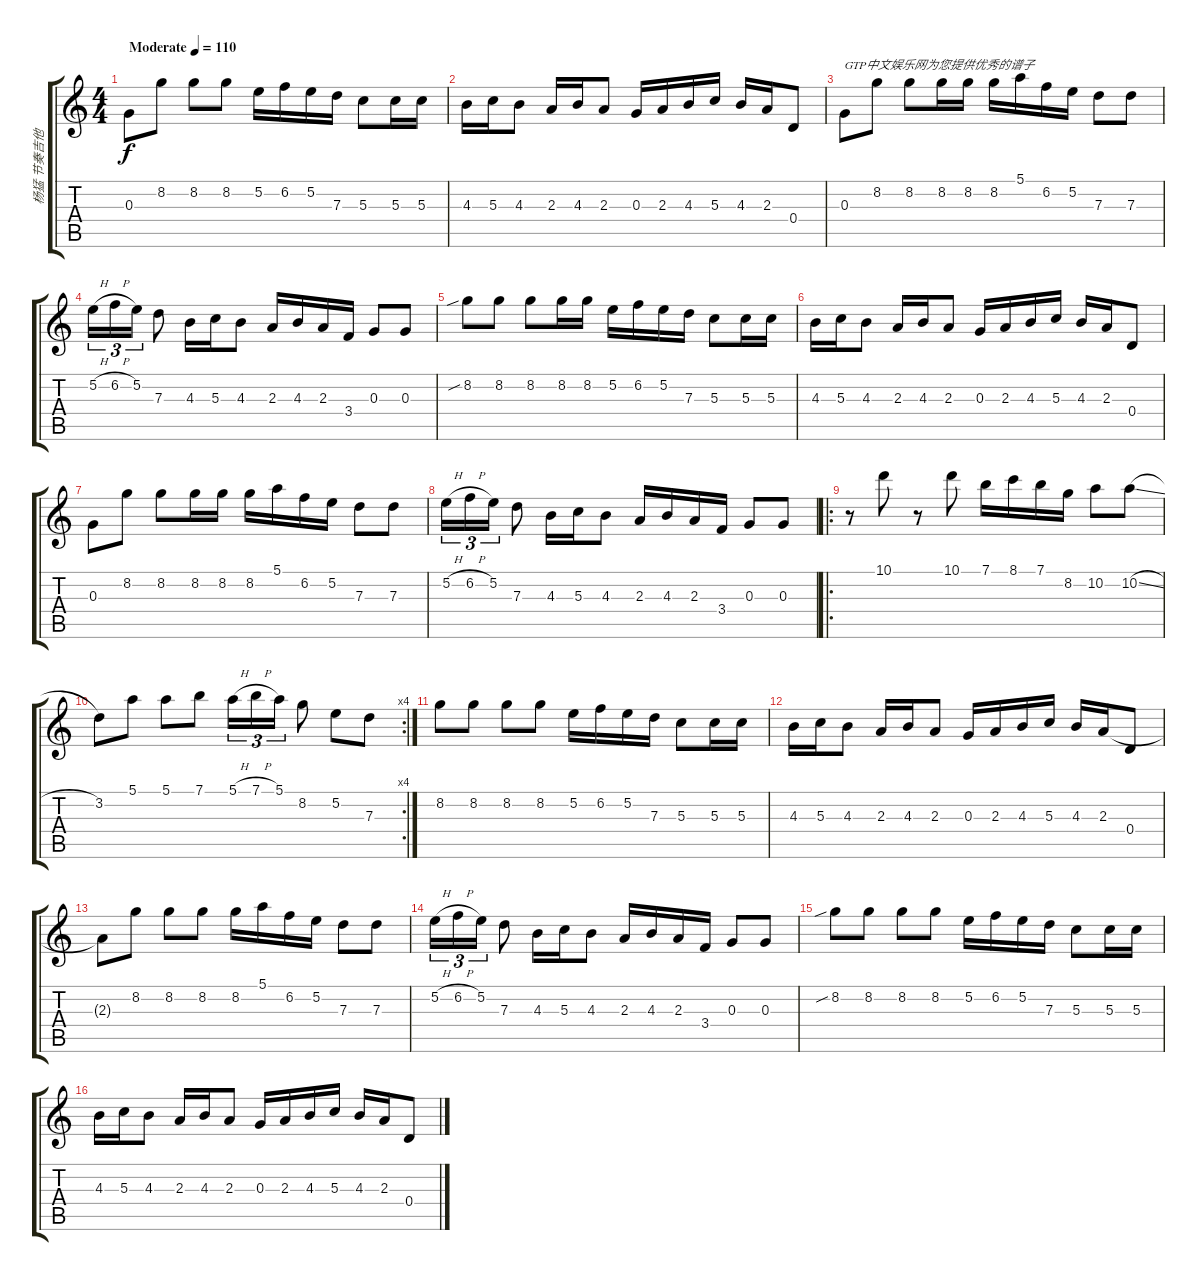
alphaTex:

\track ("杨猛 节奏吉他" "杨猛 节奏吉他") {instrument electricguitarclean}
\staff {score tabs}
\tuning (E4 B3 G3 D3 A2 E2) {hide}
\ts (4 4)
\tempo (110 "Moderate")
\clef g2
\ks c
0.3.8{dy f instrument electricguitarclean} 8.2.8 8.2.8 8.2.8 5.2.16 6.2.16 5.2.16 7.3.16 5.3.8 5.3.16 5.3.16 |
4.3.16 5.3.16 4.3.8 2.3.16 4.3.16 2.3.8 0.3.16 2.3.16 4.3.16 5.3.16 4.3.16 2.3.16 0.4.8 |
0.3.8{txt "GTP中文娱乐网为您提供优秀的谱子"} 8.2.8 8.2.8 8.2.16 8.2.16 8.2.16 5.1.16 6.2.16 5.2.16 7.3.8 7.3.8 |
5.2{h}.16{tu (3 2)} 6.2{h}.16{tu (3 2)} 5.2.16{tu (3 2)} 7.3.8 4.3.16 5.3.16 4.3.8 2.3.16 4.3.16 2.3.16 3.4.16 0.3.8 0.3.8 |
8.2{sib}.8 8.2.8 8.2.8 8.2.16 8.2.16 5.2.16 6.2.16 5.2.16 7.3.16 5.3.8 5.3.16 5.3.16 |
4.3.16 5.3.16 4.3.8 2.3.16 4.3.16 2.3.8 0.3.16 2.3.16 4.3.16 5.3.16 4.3.16 2.3.16 0.4.8 |
0.3.8 8.2.8 8.2.8 8.2.16 8.2.16 8.2.16 5.1.16 6.2.16 5.2.16 7.3.8 7.3.8 |
5.2{h}.16{tu (3 2)} 6.2{h}.16{tu (3 2)} 5.2.16{tu (3 2)} 7.3.8 4.3.16 5.3.16 4.3.8 2.3.16 4.3.16 2.3.16 3.4.16 0.3.8 0.3.8 |
\ro
r.8 10.1.8 r.8 10.1.8 7.1.16 8.1.16 7.1.16 8.2.16 10.2.8 10.2{sl}.8 |
\rc 4
3.2.8 5.1.8 5.1.8 7.1.8 5.1{h}.16{tu (3 2)} 7.1{h}.16{tu (3 2)} 5.1.16{tu (3 2)} 8.2.8 5.2.8 7.3.8 |
8.2.8 8.2.8 8.2.8 8.2.8 5.2.16 6.2.16 5.2.16 7.3.16 5.3.8 5.3.16 5.3.16 |
4.3.16 5.3.16 4.3.8 2.3.16 4.3.16 2.3.8 0.3.16 2.3.16 4.3.16 5.3.16 4.3.16 2.3.16 0.4.8 |
2.3{t}.8 8.2.8 8.2.8 8.2.8 8.2.16 5.1.16 6.2.16 5.2.16 7.3.8 7.3.8 |
5.2{h}.16{tu (3 2)} 6.2{h}.16{tu (3 2)} 5.2.16{tu (3 2)} 7.3.8 4.3.16 5.3.16 4.3.8 2.3.16 4.3.16 2.3.16 3.4.16 0.3.8 0.3.8 |
8.2{sib}.8 8.2.8 8.2.8 8.2.8 5.2.16 6.2.16 5.2.16 7.3.16 5.3.8 5.3.16 5.3.16 |
4.3.16 5.3.16 4.3.8 2.3.16 4.3.16 2.3.8 0.3.16 2.3.16 4.3.16 5.3.16 4.3.16 2.3.16 0.4.8
